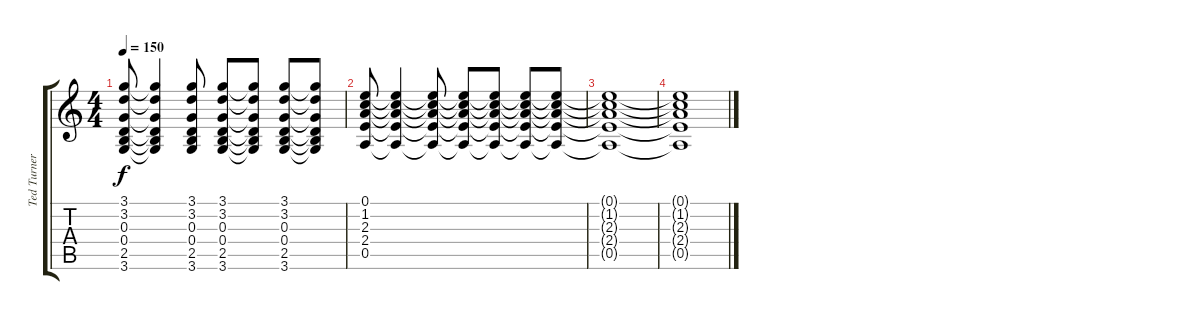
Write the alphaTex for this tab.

\track ("Ted Turner (rhytm guitar)" "Ted Turner") {instrument electricguitarclean}
\staff {score tabs}
\tuning (E4 B3 G3 D3 A2 E2) {hide}
\ts (4 4)
\tempo 150
\clef g2
\ks c
(3.1 3.2 0.3 0.4 2.5 3.6).8{dy f} (3.1{t} 3.2{t} 0.3{t} 0.4{t} 2.5{t} 3.6{t}).4 (3.1 3.2 0.3 0.4 2.5 3.6).8 (3.1 3.2 0.3 0.4 2.5 3.6).8 (3.1{t} 3.2{t} 0.3{t} 0.4{t} 2.5{t} 3.6{t}).8 (3.1 3.2 0.3 0.4 2.5 3.6).8 (3.1{t} 3.2{t} 0.3{t} 0.4{t} 2.5{t} 3.6{t}).8 |
(0.1 1.2 2.3 2.4 0.5).8 (0.1{t} 1.2{t} 2.3{t} 2.4{t} 0.5{t}).4 (0.1{t} 1.2{t} 2.3{t} 2.4{t} 0.5{t}).8 (0.1{t} 1.2{t} 2.3{t} 2.4{t} 0.5{t}).8 (0.1{t} 1.2{t} 2.3{t} 2.4{t} 0.5{t}).8 (0.1{t} 1.2{t} 2.3{t} 2.4{t} 0.5{t}).8 (0.1{t} 1.2{t} 2.3{t} 2.4{t} 0.5{t}).8 |
(0.1{t} 1.2{t} 2.3{t} 2.4{t} 0.5{t}).1 |
(0.1{t} 1.2{t} 2.3{t} 2.4{t} 0.5{t}).1
